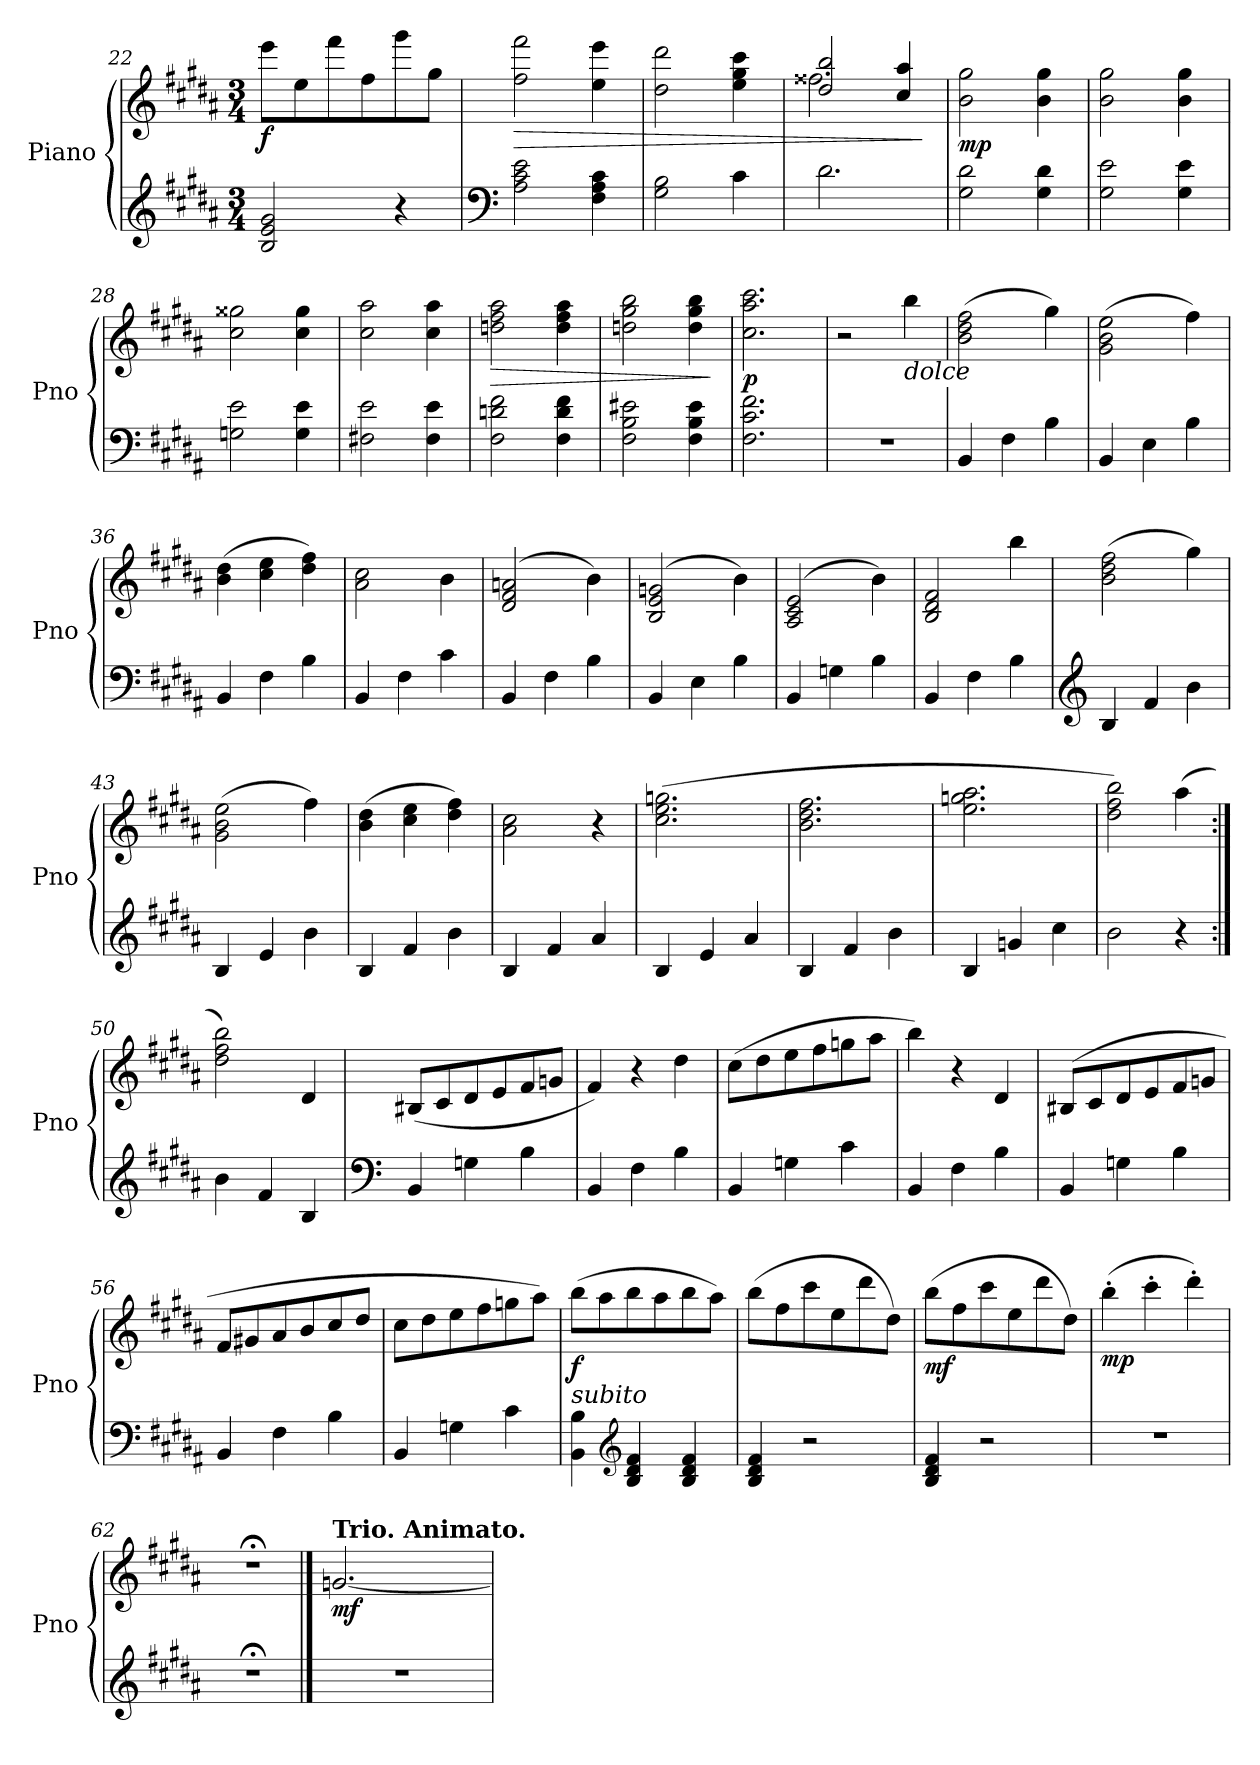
**kern	**kern	**dynam
*part1	*part1	*part1
*staff2	*staff1	*staff1/2
*I"Piano	*	*
*I'Pno	*	*
*clefG2	*clefG2	*
*k[f#c#g#d#a#]	*k[f#c#g#d#a#]	*
*M3/4	*M3/4	*
=22	=22	=22
!	!	!LO:DY:b
2B/ 2e/ 2g#/	8eee\L	f
.	8ee\	.
.	8fff#\	.
.	8ff#\	.
4r	8ggg#\	.
.	8gg#\J	.
=23	=23	=23
*clefF4	*	*
!	!	!LO:HP:b
2A#\ 2c#\ 2e\	2ff#\ 2fff#\	>
4F#\ 4A#\ 4c#\	4ee\ 4eee\	.
=24	=24	=24
2G#\ 2B\	2dd#\ 2ddd#\	.
4c#\	4ee\ 4gg#\ 4ccc#\	.
=25	=25	=25
*	*^	*
2.d#\	2dd#/ 2bb/	2.ff##X\	.
.	4cc#/ 4aa#/	.	.
*	*v	*v	*
.	.	]
=26	=26	=26
!	!	!LO:DY:b
2G#\ 2d#\	2b\ 2gg#\	mp
4G#\ 4d#\	4b\ 4gg#\	.
=27	=27	=27
2G#\ 2e\	2b\ 2gg#\	.
4G#\ 4e\	4b\ 4gg#\	.
!!LO:LB:g=z
=28	=28	=28
2Gn\ 2e\	2cc#\ 2gg##X\	.
4G\ 4e\	4cc#\ 4gg##\	.
=29	=29	=29
2F#X\ 2e\	2cc#\ 2aa#\	.
4F#\ 4e\	4cc#\ 4aa#\	.
=30	=30	=30
!	!	!LO:HP:b
2F#\ 2dn\ 2f#\	2ddn\ 2ff#\ 2aa#\	>
4F#\ 4d\ 4f#\	4dd\ 4ff#\ 4aa#\	.
=31	=31	=31
2F#\ 2B\ 2e#X\	2ddn\ 2gg#\ 2bb\	.
4F#\ 4B\ 4e#\	4dd\ 4gg#\ 4bb\	.
.	.	]
=32	=32	=32
!	!	!LO:DY:b
2.F#\ 2.c#\ 2.f#\	2.cc#\ 2.aa#\ 2.ccc#\	p
=33	=33	=33
2.r	2r	.
!	!LO:TX:b:i:t=dolce	!
.	4bb\	.
=34	=34	=34
4BB/	(>2b\ 2dd#\ 2ff#\	.
4F#\	.	.
4B\	4gg#\)	.
=35	=35	=35
4BB/	(>2g#\ 2b\ 2ee\	.
4E\	.	.
4B\	4ff#\)	.
=36	=36	=36
4BB/	(>4b\ 4dd#\	.
4F#\	4cc#\ 4ee\	.
4B\	4dd#\ 4ff#\)	.
=37	=37	=37
4BB/	2a#\ 2cc#\	.
4F#\	.	.
4c#\	4b\	.
=38	=38	=38
4BB/	(>2d#/ 2f#/ 2an/	.
4F#\	.	.
4B\	4b\)	.
=39	=39	=39
4BB/	(>2B/ 2e/ 2gn/	.
4E\	.	.
4B\	4b\)	.
=40	=40	=40
4BB/	(>2A#/ 2c#/ 2e/	.
4Gn\	.	.
4B\	4b\)	.
!!LO:LB:g=z
=41	=41	=41
4BB/	2B/ 2d#/ 2f#/	.
4F#\	.	.
4B\	4bb\	.
=42	=42	=42
*clefG2	*	*
4B/	(>2b\ 2dd#\ 2ff#\	.
4f#/	.	.
4b\	4gg#\)	.
=43	=43	=43
4B/	(>2g#\ 2b\ 2ee\	.
4e/	.	.
4b\	4ff#\)	.
=44	=44	=44
4B/	(>4b\ 4dd#\	.
4f#/	4cc#\ 4ee\	.
4b\	4dd#\ 4ff#\)	.
=45	=45	=45
4B/	2a#\ 2cc#\	.
4f#/	.	.
4a#/	4r	.
=46	=46	=46
4B/	(>2.cc#\ 2.ee\ 2.ggn\	.
4e/	.	.
4a#/	.	.
=47	=47	=47
4B/	2.b\ 2.dd#\ 2.ff#\	.
4f#/	.	.
4b\	.	.
=48	=48	=48
4B/	2.ee\ 2.ggn\ 2.aa#\	.
4gn/	.	.
4cc#\	.	.
=49	=49	=49
2b\	2dd#\ 2ff#\ 2bb\)	.
4r	(>4aa#\	.
=50:|!	=50:|!	=50:|!
4b\	2dd#\ 2ff#\ 2bb\)	.
4f#/	.	.
4B/	4d#/	.
!!LO:LB:g=z
=51	=51	=51
*clefF4	*	*
4BB/	(<8B#X/L	.
.	8c#/	.
4Gn\	8d#/	.
.	8e/	.
4B\	8f#/	.
.	8gn/J	.
=52	=52	=52
4BB/	4f#/)	.
4F#\	4r	.
4B\	4dd#\	.
=53	=53	=53
4BB/	(>8cc#\L	.
.	8dd#\	.
4Gn\	8ee\	.
.	8ff#\	.
4c#\	8ggn\	.
.	8aa#\J	.
=54	=54	=54
4BB/	4bb\)	.
4F#\	4r	.
4B\	4d#/	.
=55	=55	=55
4BB/	(>8B#X/L	.
.	8c#/	.
4Gn\	8d#/	.
.	8e/	.
4B\	8f#/	.
.	8gn/J	.
=56	=56	=56
4BB/	8f#/L	.
.	8g#X/	.
4F#\	8a#/	.
.	8b/	.
4B\	8cc#/	.
.	8dd#/J	.
=57	=57	=57
4BB/	8cc#\L	.
.	8dd#\	.
4Gn\	8ee\	.
.	8ff#\	.
4c#\	8ggn\	.
.	8aa#\J)	.
=58	=58	=58
!	!LO:TX:b:i:t=subito	!
!	!	!LO:DY:b
4BB\ 4B\	(>8bb\L	f
.	8aa#\	.
*clefG2	*	*
4B/ 4d#/ 4f#/	8bb\	.
.	8aa#\	.
4B/ 4d#/ 4f#/	8bb\	.
.	8aa#\J)	.
!!LO:LB:g=z
=59	=59	=59
4B/ 4d#/ 4f#/	(>8bb\L	.
.	8ff#\	.
2r	8ccc#\	.
.	8ee\	.
.	8ddd#\	.
.	8dd#\J)	.
=60	=60	=60
!	!	!LO:DY:b
4B/ 4d#/ 4f#/	(>8bb\L	mf
.	8ff#\	.
2r	8ccc#\	.
.	8ee\	.
.	8ddd#\	.
.	8dd#\J)	.
=61	=61	=61
!	!	!LO:DY:b
2.r	(>4bb'\	mp
.	4ccc#'\	.
.	4ddd#'\)	.
=62	=62	=62
2.r;<	2.r;<	.
!!LO:PB:g=z
==63	==63	==63
!	!LO:TX:a:B:t=Trio. Animato.	!
!	!	!LO:DY:b
2.r	[2.gn/	mf
=	=	=
*-	*-	*-
